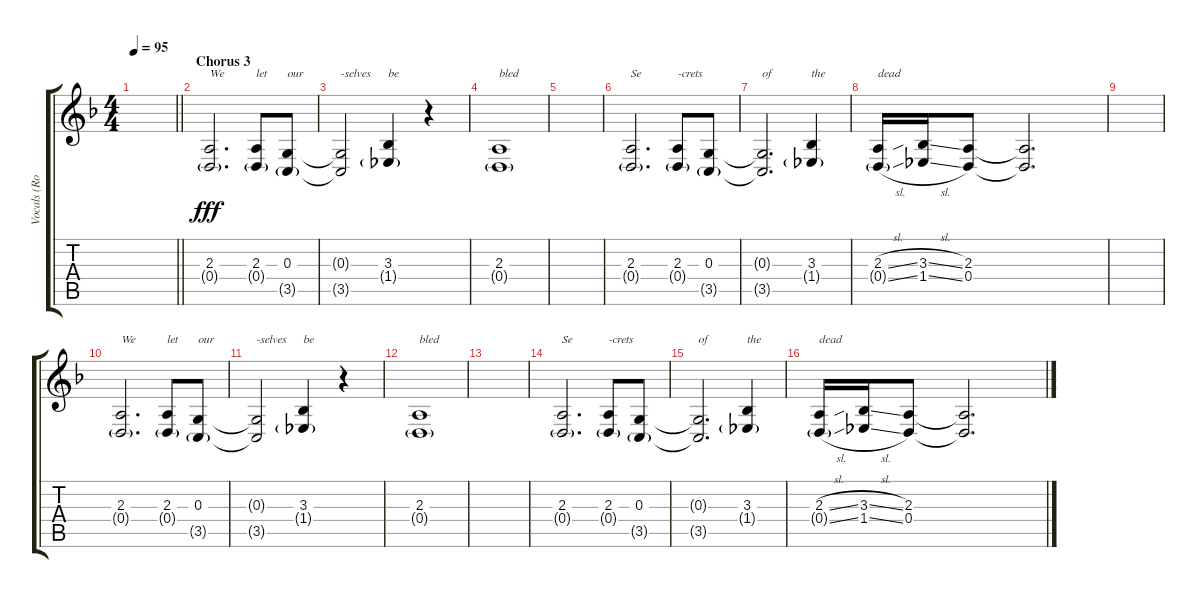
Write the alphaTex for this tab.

\track ("Vocals (Rob Halford)" "Vocals (Ro") {instrument altosax}
\staff {score tabs}
\tuning (E4 B3 G3 D3 A2 D2) {hide}
\ts (4 4)
\tempo 95
\clef g2
\barLineRight lightlight
\ks dminor
|
\section ("" "Chorus 3")
(2.3 0.4{g}).2{d txt "We" dy fff} (2.3 0.4{g}).8{txt "let"} (0.3 3.5{g}).8{txt "our"} |
(0.3{t} 3.5{t}).2{txt "-selves"} (3.3 1.4{g}).4{txt "be"} r.4 |
(2.3 0.4{g}).1{txt "bled"} |
|
(2.3 0.4{g}).2{d txt "Se"} (2.3 0.4{g}).8{txt "-crets"} (0.3 3.5{g}).8 |
(0.3{t} 3.5{t}).2{d txt "of"} (3.3 1.4{g}).4{txt "the"} |
(2.3{sl} 0.4{sl g}).16{txt "dead"} (3.3{sl} 1.4{sl}).16 (2.3 0.4).8 (2.3{t} 0.4{t}).2{d} |
|
(2.3 0.4{g}).2{d txt "We"} (2.3 0.4{g}).8{txt "let"} (0.3 3.5{g}).8{txt "our"} |
(0.3{t} 3.5{t}).2{txt "-selves"} (3.3 1.4{g}).4{txt "be"} r.4 |
(2.3 0.4{g}).1{txt "bled"} |
|
(2.3 0.4{g}).2{d txt "Se"} (2.3 0.4{g}).8{txt "-crets"} (0.3 3.5{g}).8 |
(0.3{t} 3.5{t}).2{d txt "of"} (3.3 1.4{g}).4{txt "the"} |
(2.3{sl} 0.4{sl g}).16{txt "dead"} (3.3{sl} 1.4{sl}).16 (2.3 0.4).8 (2.3{t} 0.4{t}).2{d}
